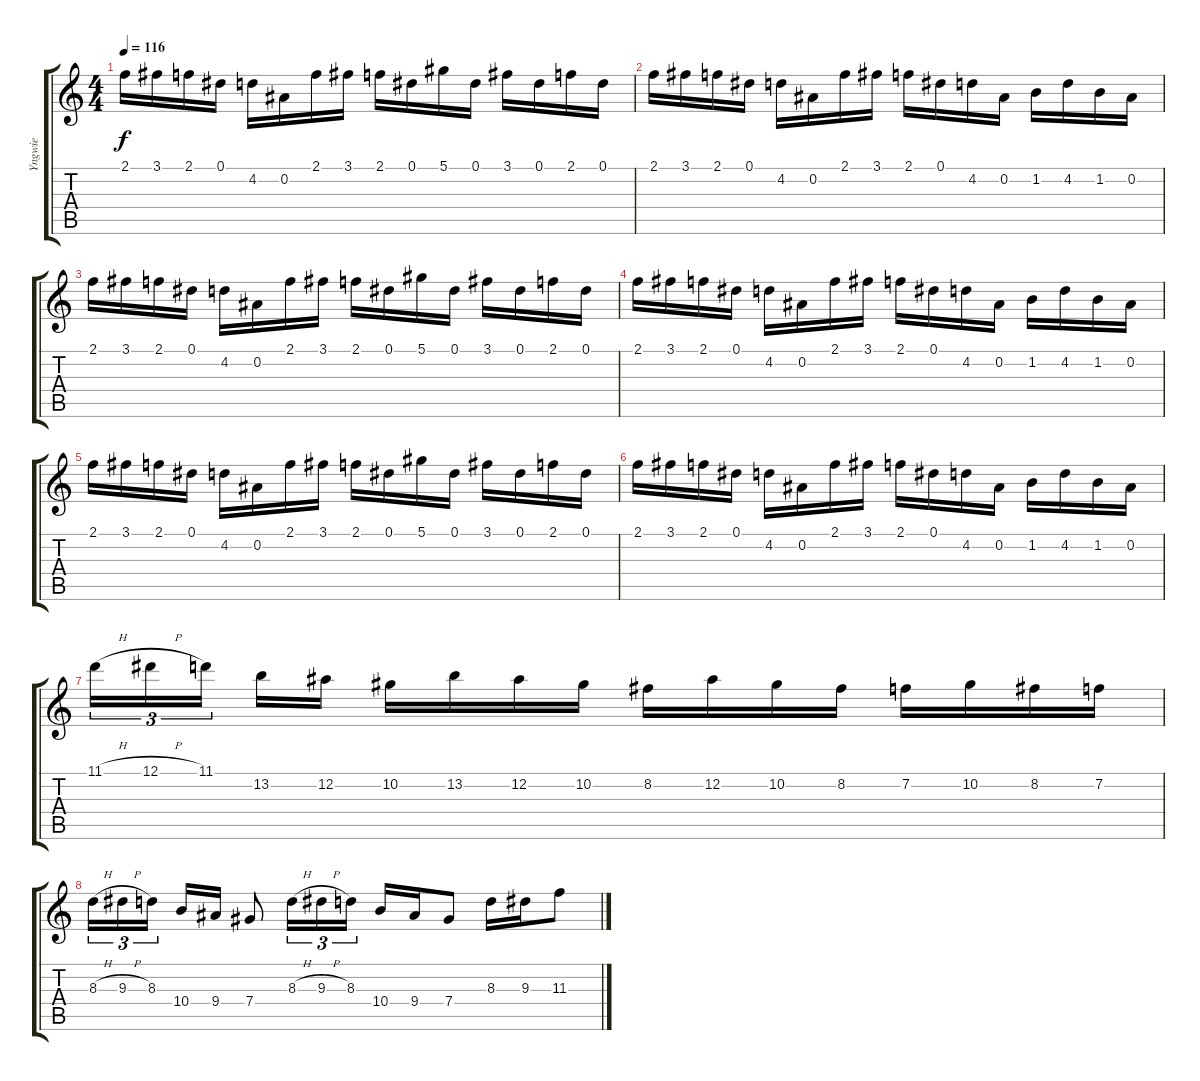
\track ("Yngwie" "Yngwie") {instrument distortionguitar}
\staff {score tabs}
\tuning (Eb4 Bb3 Gb3 Db3 Ab2 Eb2) {hide}
\ts (4 4)
\tempo 116
\clef g2
\ks c
2.1.16{dy f} 3.1.16 2.1.16 0.1.16 4.2.16 0.2.16 2.1.16 3.1.16 2.1.16 0.1.16 5.1.16 0.1.16 3.1.16 0.1.16 2.1.16 0.1.16 |
2.1.16 3.1.16 2.1.16 0.1.16 4.2.16 0.2.16 2.1.16 3.1.16 2.1.16 0.1.16 4.2.16 0.2.16 1.2.16 4.2.16 1.2.16 0.2.16 |
2.1.16 3.1.16 2.1.16 0.1.16 4.2.16 0.2.16 2.1.16 3.1.16 2.1.16 0.1.16 5.1.16 0.1.16 3.1.16 0.1.16 2.1.16 0.1.16 |
2.1.16 3.1.16 2.1.16 0.1.16 4.2.16 0.2.16 2.1.16 3.1.16 2.1.16 0.1.16 4.2.16 0.2.16 1.2.16 4.2.16 1.2.16 0.2.16 |
2.1.16 3.1.16 2.1.16 0.1.16 4.2.16 0.2.16 2.1.16 3.1.16 2.1.16 0.1.16 5.1.16 0.1.16 3.1.16 0.1.16 2.1.16 0.1.16 |
2.1.16 3.1.16 2.1.16 0.1.16 4.2.16 0.2.16 2.1.16 3.1.16 2.1.16 0.1.16 4.2.16 0.2.16 1.2.16 4.2.16 1.2.16 0.2.16 |
\section ("" "")
11.1{h}.16{tu (3 2)} 12.1{h}.16{tu (3 2)} 11.1.16{tu (3 2)} 13.2.16 12.2.16 10.2.16 13.2.16 12.2.16 10.2.16 8.2.16 12.2.16 10.2.16 8.2.16 7.2.16 10.2.16 8.2.16 7.2.16 |
8.3{h}.16{tu (3 2)} 9.3{h}.16{tu (3 2)} 8.3.16{tu (3 2)} 10.4.16 9.4.16 7.4.8 8.3{h}.16{tu (3 2)} 9.3{h}.16{tu (3 2)} 8.3.16{tu (3 2)} 10.4.16 9.4.16 7.4.8 8.3.16 9.3.16 11.3.8
